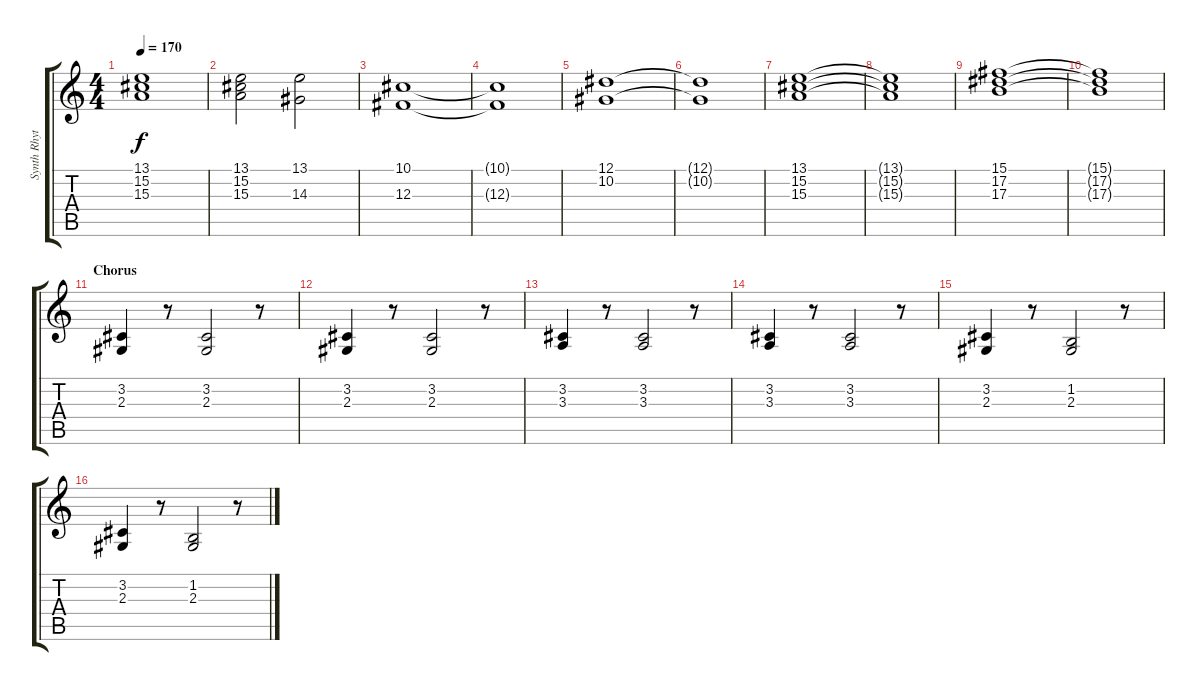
\track ("Synth Rhythm" "Synth Rhyt") {instrument harpsichord}
\staff {score tabs}
\tuning (Eb4 Bb3 Gb3 Db3 Ab2 Eb2) {hide}
\ts (4 4)
\tempo 170
\clef g2
\ks c
(13.1 15.2 15.3).1{dy f} |
(13.1 15.2 15.3).2 (13.1 14.3).2 |
(10.1 12.3).1 |
(10.1{t} 12.3{t}).1 |
(12.1 10.2).1 |
(12.1{t} 10.2{t}).1 |
(13.1 15.2 15.3).1 |
(13.1{t} 15.2{t} 15.3{t}).1 |
(15.1 17.2 17.3).1 |
(15.1{t} 17.2{t} 17.3{t}).1 |
\section ("" "Chorus")
(3.2 2.3).4{volume 14 instrument harpsichord} r.8 (3.2 2.3).2 r.8 |
(3.2 2.3).4 r.8 (3.2 2.3).2 r.8 |
(3.2 3.3).4 r.8 (3.2 3.3).2 r.8 |
(3.2 3.3).4 r.8 (3.2 3.3).2 r.8 |
(3.2 2.3).4 r.8 (1.2 2.3).2 r.8 |
(3.2 2.3).4 r.8 (1.2 2.3).2 r.8
